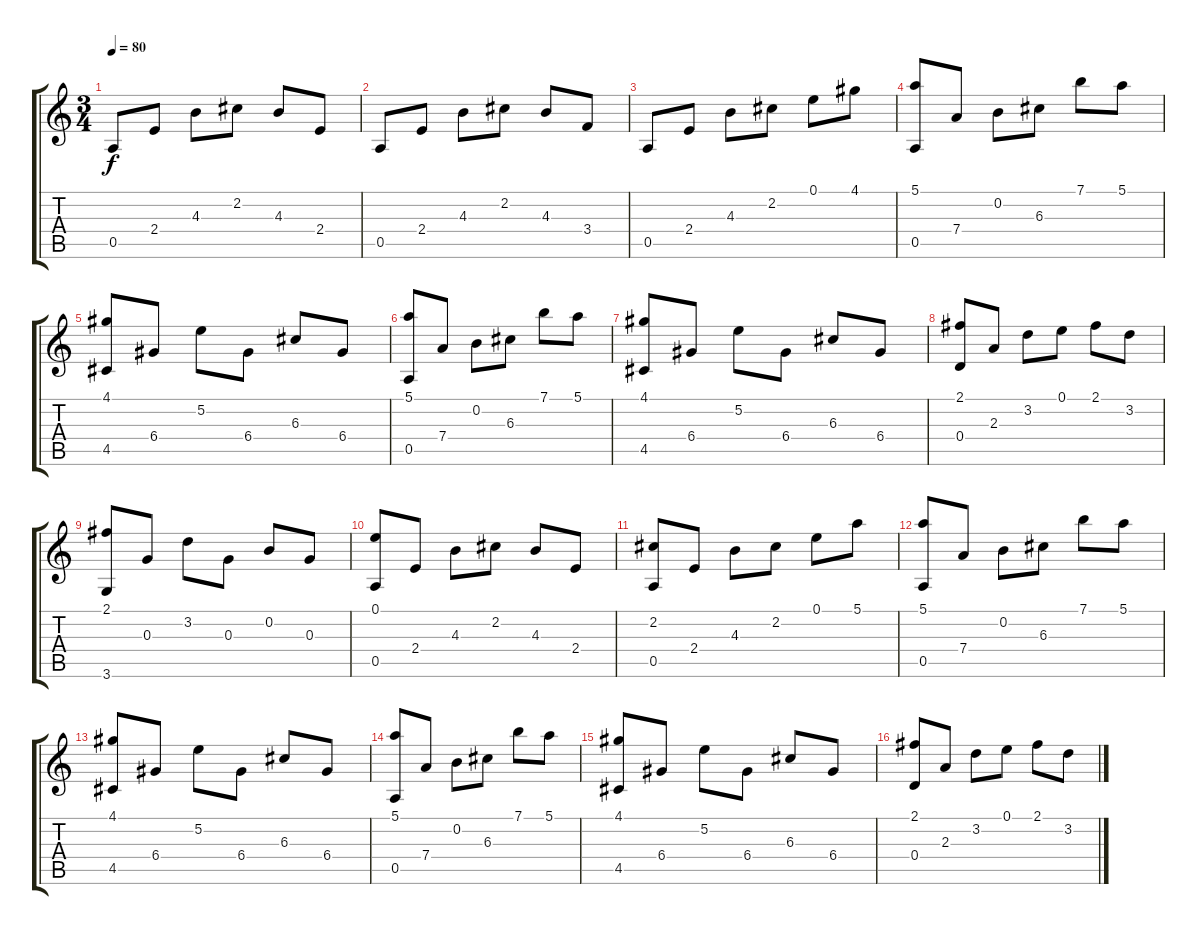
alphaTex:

\track "" {instrument acousticguitarnylon}
\staff {score tabs}
\tuning (E4 B3 G3 D3 A2 E2) {hide}
\ts (3 4)
\tempo 80
\clef g2
\ks c
0.5.8{dy f instrument acousticguitarnylon} 2.4.8 4.3.8 2.2.8 4.3.8 2.4.8 |
0.5.8 2.4.8 4.3.8 2.2.8 4.3.8 3.4.8 |
0.5.8 2.4.8 4.3.8 2.2.8 0.1.8 4.1.8 |
(5.1 0.5).8 7.4.8 0.2.8 6.3.8 7.1.8 5.1.8 |
(4.1 4.5).8 6.4.8 5.2.8 6.4.8 6.3.8 6.4.8 |
(5.1 0.5).8 7.4.8 0.2.8 6.3.8 7.1.8 5.1.8 |
(4.1 4.5).8 6.4.8 5.2.8 6.4.8 6.3.8 6.4.8 |
(2.1 0.4).8 2.3.8 3.2.8 0.1.8 2.1.8 3.2.8 |
(2.1 3.6).8 0.3.8 3.2.8 0.3.8 0.2.8 0.3.8 |
(0.1 0.5).8 2.4.8 4.3.8 2.2.8 4.3.8 2.4.8 |
(2.2 0.5).8 2.4.8 4.3.8 2.2.8 0.1.8 5.1.8 |
(5.1 0.5).8 7.4.8 0.2.8 6.3.8 7.1.8 5.1.8 |
(4.1 4.5).8 6.4.8 5.2.8 6.4.8 6.3.8 6.4.8 |
(5.1 0.5).8 7.4.8 0.2.8 6.3.8 7.1.8 5.1.8 |
(4.1 4.5).8 6.4.8 5.2.8 6.4.8 6.3.8 6.4.8 |
(2.1 0.4).8 2.3.8 3.2.8 0.1.8 2.1.8 3.2.8
